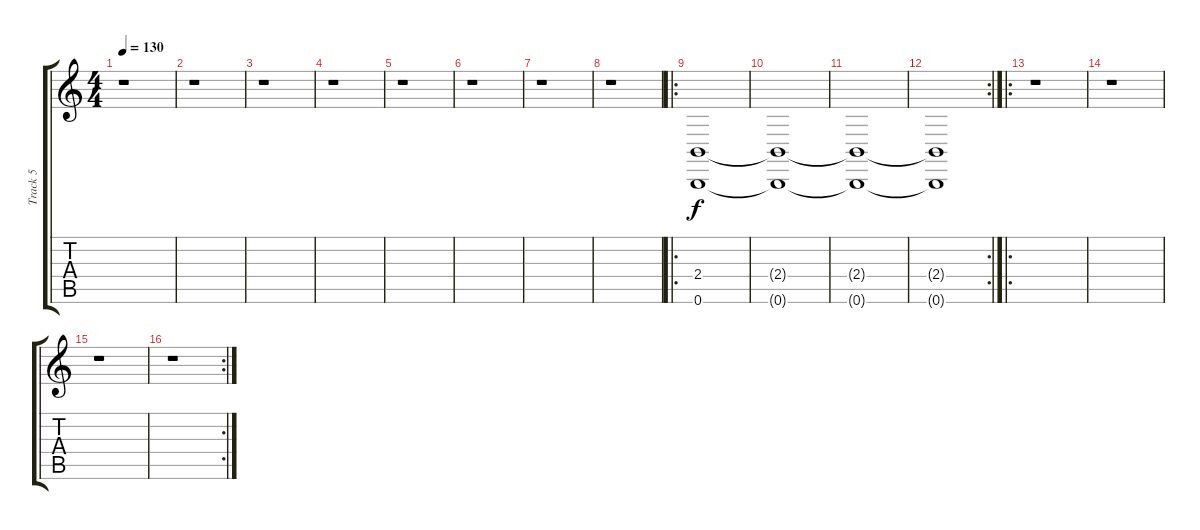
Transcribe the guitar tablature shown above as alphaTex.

\track ("Track 5" "Track 5") {instrument stringensemble1}
\staff {score tabs}
\tuning (B3 Gb3 D3 A2 E2 B1) {hide}
\ts (4 4)
\tempo 130
\clef g2
\ks c
r.1{dy f instrument stringensemble1} |
r.1 |
r.1 |
r.1 |
r.1 |
r.1 |
r.1 |
r.1 |
\ro
(2.4 0.6).1 |
(2.4{t} 0.6{t}).1 |
(2.4{t} 0.6{t}).1 |
\rc 2
(2.4{t} 0.6{t}).1 |
\ro
r.1 |
r.1 |
r.1 |
\rc 2
r.1
